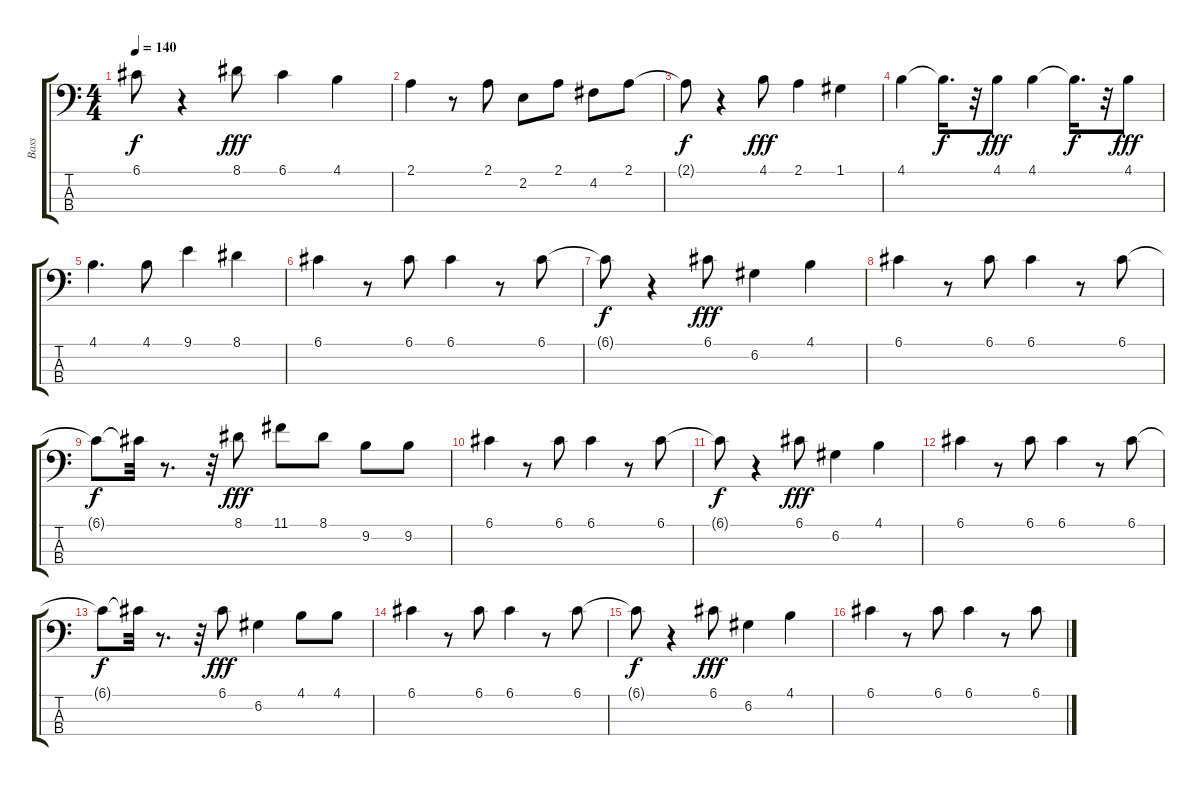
\track ("Bass" "Bass") {instrument electricbasspick}
\staff {score tabs}
\tuning (G2 D2 A1 E1) {hide}
\ts (4 4)
\tempo 140
\clef f4
\ks c
6.1{t}.8{dy f} r.4 8.1.8{dy fff} 6.1.4 4.1.4 |
2.1.4 r.8 2.1.8 2.2.8 2.1.8 4.2.8 2.1.8 |
2.1{t}.8{dy f} r.4 4.1.8{dy fff} 2.1.4 1.1.4 |
4.1.4 4.1{t}.16{d dy f} r.32 4.1.8{dy fff} 4.1.4 4.1{t}.16{d dy f} r.32 4.1.8{dy fff} |
4.1.4{d} 4.1.8 9.1.4 8.1.4 |
6.1.4 r.8 6.1.8 6.1.4 r.8 6.1.8 |
6.1{t}.8{dy f} r.4 6.1.8{dy fff} 6.2.4 4.1.4 |
6.1.4 r.8 6.1.8 6.1.4 r.8 6.1.8 |
6.1{t}.8{dy f} 6.1{t}.32 r.8{d} r.32 8.1.8{dy fff} 11.1.8 8.1.8 9.2.8 9.2.8 |
6.1.4 r.8 6.1.8 6.1.4 r.8 6.1.8 |
6.1{t}.8{dy f} r.4 6.1.8{dy fff} 6.2.4 4.1.4 |
6.1.4 r.8 6.1.8 6.1.4 r.8 6.1.8 |
6.1{t}.8{dy f} 6.1{t}.32 r.8{d} r.32 6.1.8{dy fff} 6.2.4 4.1.8 4.1.8 |
6.1.4 r.8 6.1.8 6.1.4 r.8 6.1.8 |
6.1{t}.8{dy f} r.4 6.1.8{dy fff} 6.2.4 4.1.4 |
6.1.4 r.8 6.1.8 6.1.4 r.8 6.1.8
